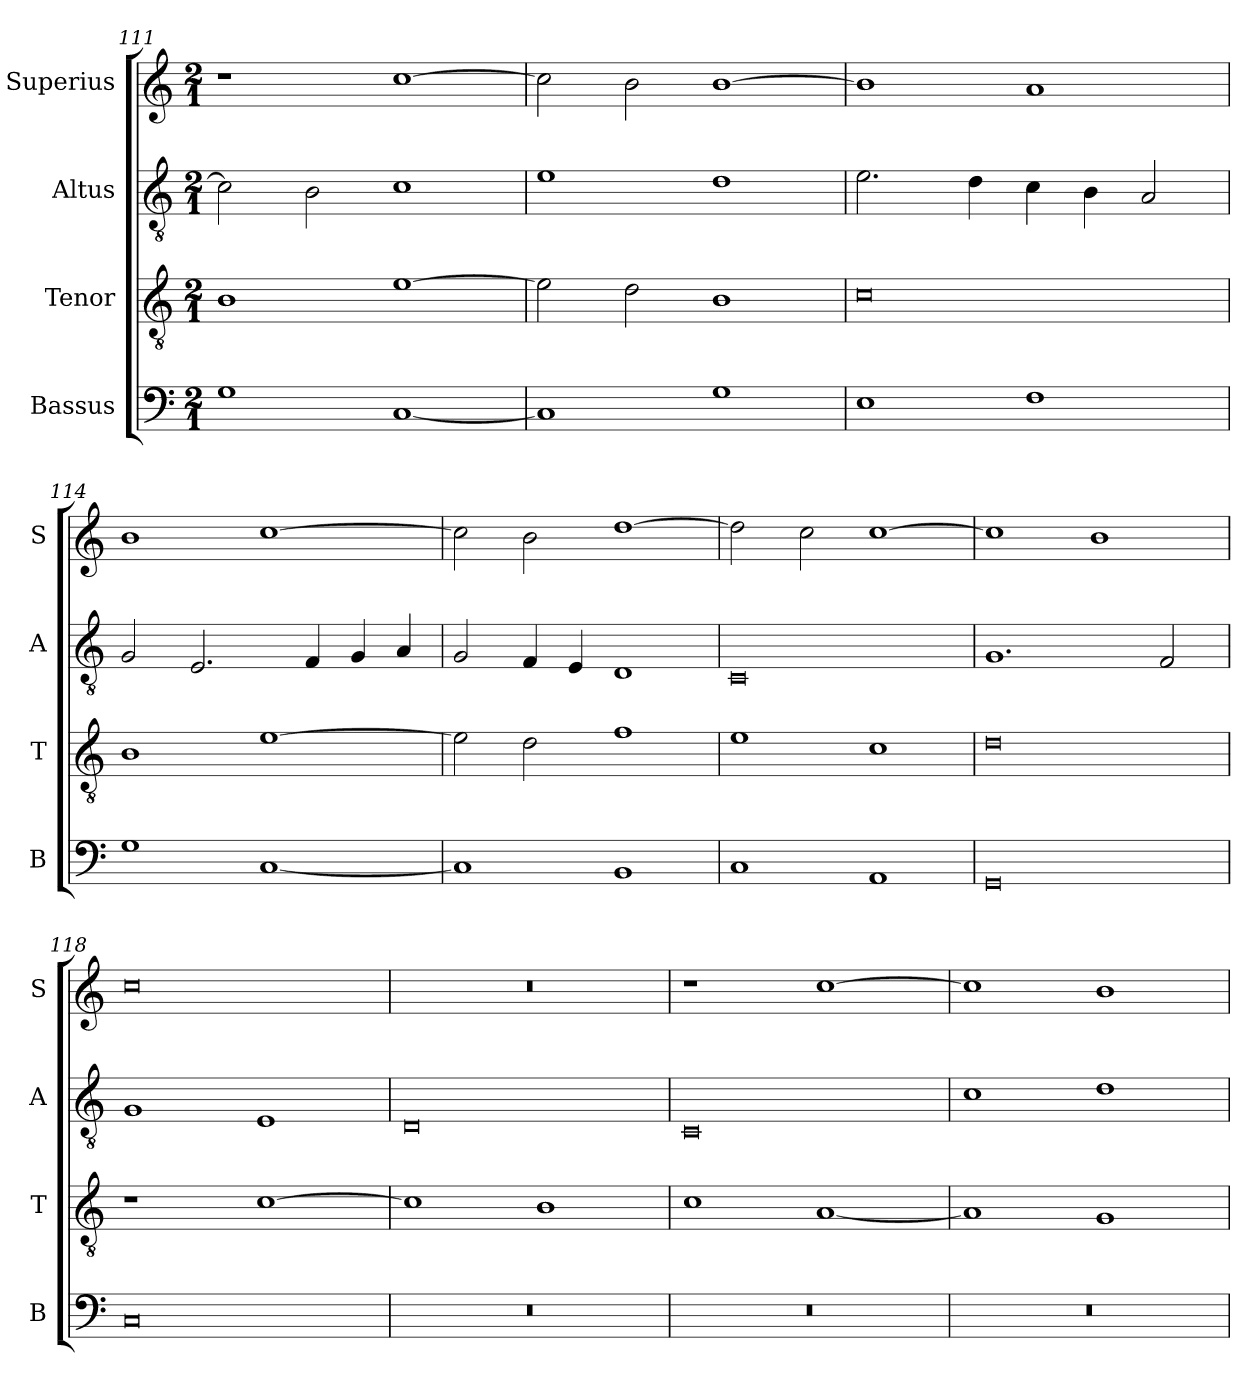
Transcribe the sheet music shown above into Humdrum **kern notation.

**kern	**kern	**kern	**kern
*part4	*part3	*part2	*part1
*staff4	*staff3	*staff2	*staff1
*I"Bassus	*I"Tenor	*I"Altus	*I"Superius
*I'B	*I'T	*I'A	*I'S
*clefF4	*clefGv2	*clefGv2	*clefG2
*k[]	*k[]	*k[]	*k[]
*M2/1	*M2/1	*M2/1	*M2/1
=111	=111	=111	=111
1G	1B	2c\]	1r
.	.	2B\	.
[1C	[1e	1c	[1cc
=112	=112	=112	=112
1C]	2e\]	1e	2cc\]
.	2d\	.	2b\
1G	1B	1d	[1b
=113	=113	=113	=113
1E	0c	2.e\	1b]
.	.	4d\	.
1F	.	4c\	1a
.	.	4B\	.
.	.	2A/	.
=114	=114	=114	=114
1G	1B	2G/	1b
.	.	2.E/	.
[1C	[1e	.	[1cc
.	.	4F/	.
.	.	4G/	.
.	.	4A/	.
=115	=115	=115	=115
1C]	2e\]	2G/	2cc\]
.	2d\	4F/	2b\
.	.	4E/	.
1BB	1f	1D	[1dd
=116	=116	=116	=116
1C	1e	0C	2dd\]
.	.	.	2cc\
1AA	1c	.	[1cc
=117	=117	=117	=117
0GG	0d	1.G	1cc]
.	.	.	1b
.	.	2F/	.
=118	=118	=118	=118
0C	1r	1G	0cc
.	[1c	1E	.
=119	=119	=119	=119
0r	1c]	0D	0r
.	1B	.	.
=120	=120	=120	=120
0r	1c	0C	1r
.	[1A	.	[1cc
=121	=121	=121	=121
0r	1A]	1c	1cc]
.	1G	1d	1b
=	=	=	=
*-	*-	*-	*-
